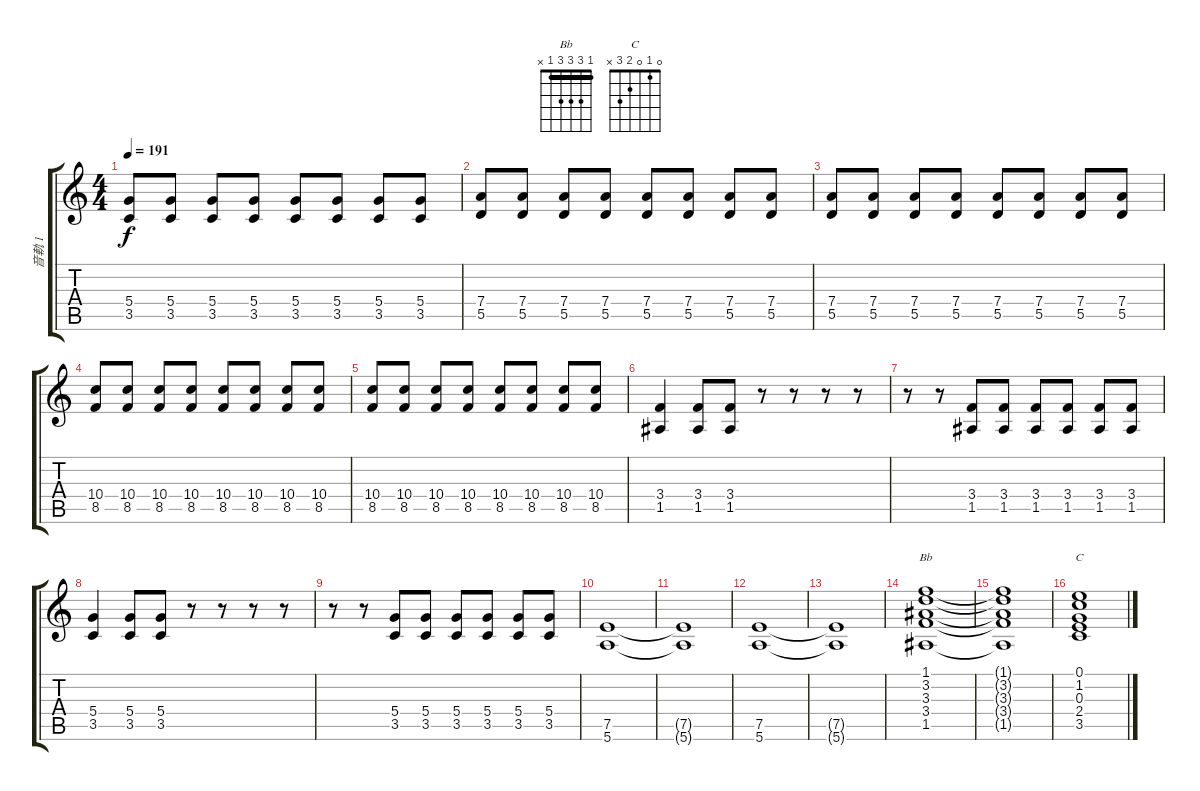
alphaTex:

\track ("音軌 1" "音軌 1") {instrument electricguitarjazz}
\staff {score tabs}
\tuning (E4 B3 G3 D3 A2 E2) {hide}
\chord ("Bb" 1 3 3 3 1 x) {barre 1}
\chord ("C" 0 1 0 2 3 x)
\ts (4 4)
\tempo 191
\clef g2
\ks c
(5.4 3.5).8{dy f} (5.4 3.5).8 (5.4 3.5).8 (5.4 3.5).8 (5.4 3.5).8 (5.4 3.5).8 (5.4 3.5).8 (5.4 3.5).8 |
(7.4 5.5).8 (7.4 5.5).8 (7.4 5.5).8 (7.4 5.5).8 (7.4 5.5).8 (7.4 5.5).8 (7.4 5.5).8 (7.4 5.5).8 |
(7.4 5.5).8 (7.4 5.5).8 (7.4 5.5).8 (7.4 5.5).8 (7.4 5.5).8 (7.4 5.5).8 (7.4 5.5).8 (7.4 5.5).8 |
(10.4 8.5).8 (10.4 8.5).8 (10.4 8.5).8 (10.4 8.5).8 (10.4 8.5).8 (10.4 8.5).8 (10.4 8.5).8 (10.4 8.5).8 |
(10.4 8.5).8 (10.4 8.5).8 (10.4 8.5).8 (10.4 8.5).8 (10.4 8.5).8 (10.4 8.5).8 (10.4 8.5).8 (10.4 8.5).8 |
(3.4 1.5).4 (3.4 1.5).8 (3.4 1.5).8 r.8 r.8 r.8 r.8 |
r.8 r.8 (3.4 1.5).8 (3.4 1.5).8 (3.4 1.5).8 (3.4 1.5).8 (3.4 1.5).8 (3.4 1.5).8 |
(5.4 3.5).4 (5.4 3.5).8 (5.4 3.5).8 r.8 r.8 r.8 r.8 |
r.8 r.8 (5.4 3.5).8 (5.4 3.5).8 (5.4 3.5).8 (5.4 3.5).8 (5.4 3.5).8 (5.4 3.5).8 |
(7.5 5.6).1 |
(7.5{t} 5.6{t}).1 |
(7.5 5.6).1 |
(7.5{t} 5.6{t}).1 |
(1.1 3.2 3.3 3.4 1.5).1{ch "Bb"} |
(1.1{t} 3.2{t} 3.3{t} 3.4{t} 1.5{t}).1 |
(0.1 1.2 0.3 2.4 3.5).1{ch "C"}
